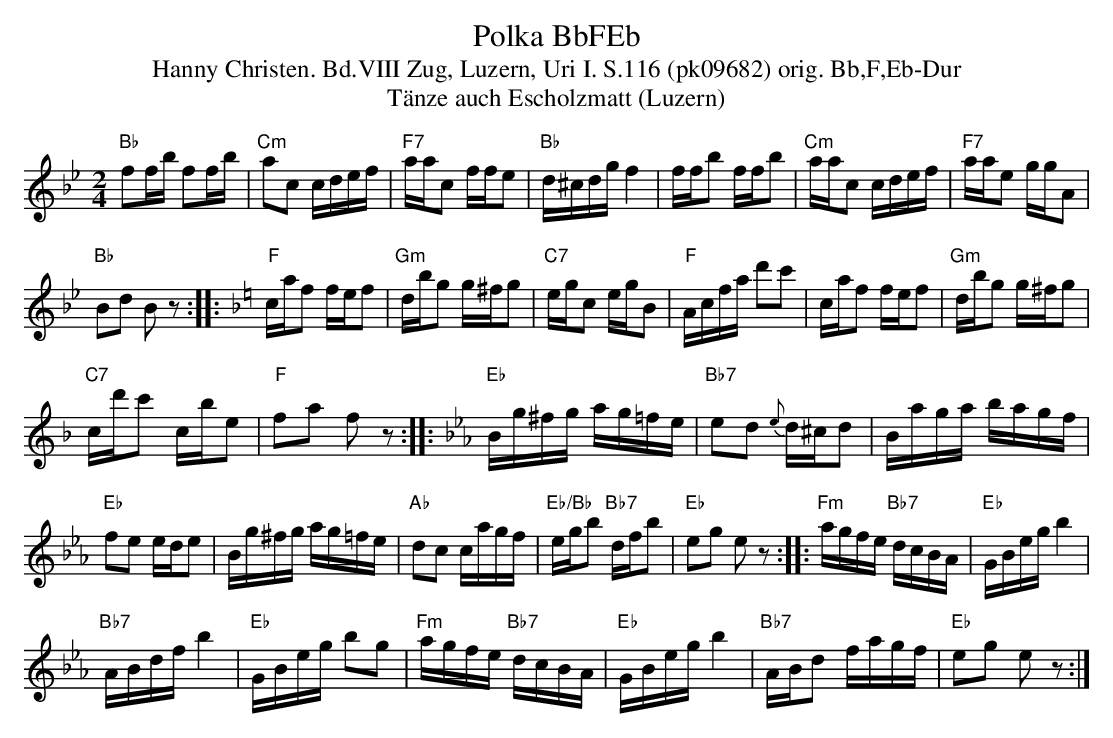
X:1
T:Polka BbFEb
T:Hanny Christen. Bd.VIII Zug, Luzern, Uri I. S.116 (pk09682) orig. Bb,F,Eb-Dur
T: T\"anze auch Escholzmatt (Luzern)
M:2/4
L:1/16
K:Bb
"Bb"f2fb f2fb | "Cm"a2c2 cdef | "F7"aac2 ffe2 | "Bb"d^cdg f4 | ffb2 ffb2 | "Cm"aac2 cdef | "F7"aae2 ggA2 |
"Bb"B2d2 B2 z2 :: [K:F] "F"caf2 fef2 | "Gm"dbg2 g^fg2 | "C7"egc2 egB2 | "F"Acfa d'2c'2 | caf2 fef2 | "Gm"dbg2 g^fg2 |
"C7"cd'c'2 cbe2 | "F"f2a2 f2z2 :: [K:Eb] "Eb"Bg^fg ag=fe | "Bb7"e2d2 {e}d^cd2 | Baga bagf |
"Eb"f2e2 ede2 | Bg^fg ag=fe | "Ab"d2c2 cagf | "Eb/Bb"egb2 "Bb7"dfb2 | "Eb"e2g2 e2 z2 :: "Fm"agfe "Bb7"dcBA | "Eb"GBeg b4 |
"Bb7"ABdf b4 | "Eb"GBeg b2g2 | "Fm"agfe "Bb7"dcBA | "Eb"GBeg b4 | "Bb7"ABd2 fagf | "Eb"e2g2 e2 z2 :|
